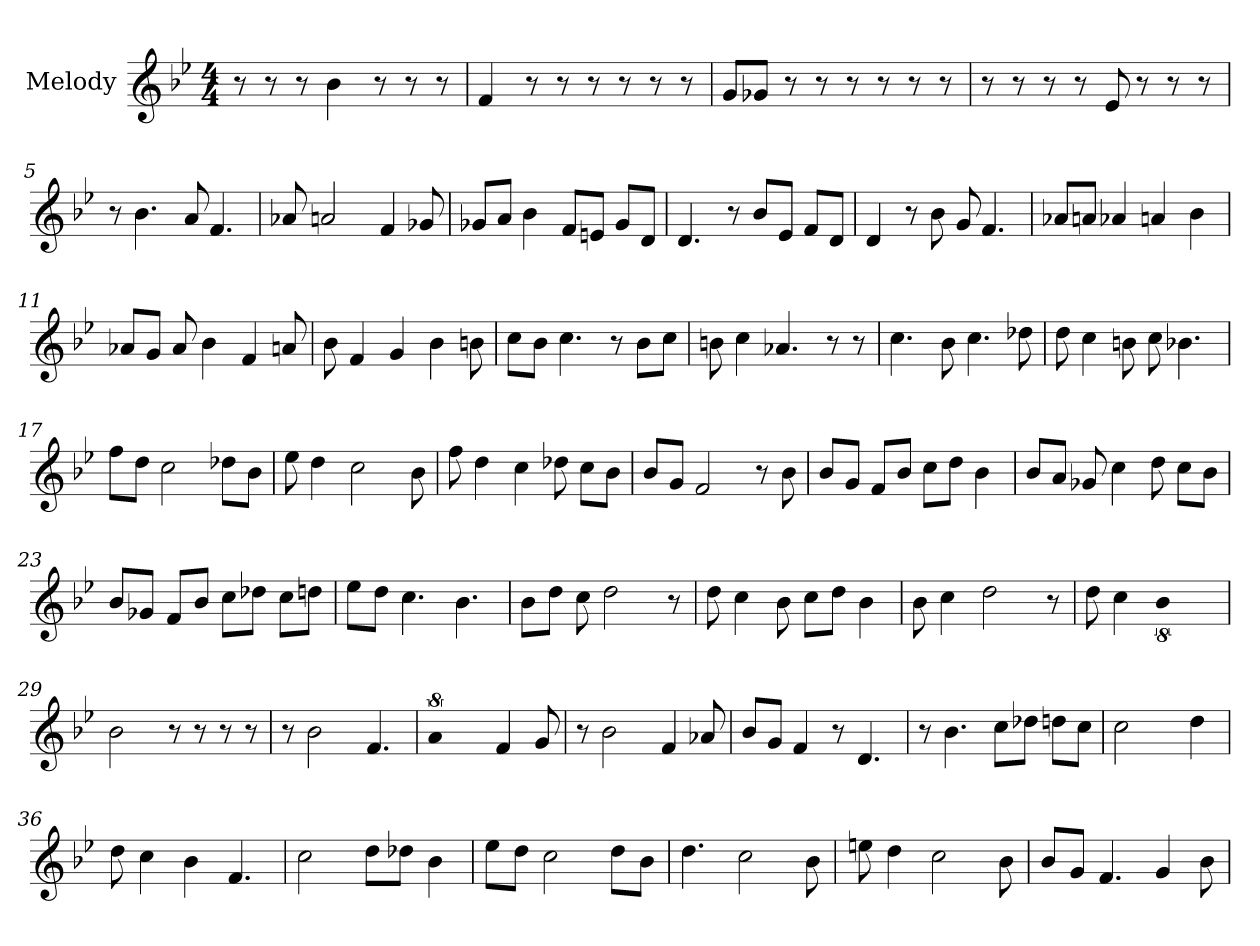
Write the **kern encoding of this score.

**kern
*part1
*staff1
*I"Melody
*clefG2
*k[b-e-]
*B-:
*M4/4
*MM89
=1
8r
8r
8r
4b-
8r
8r
8r
=2
4f
8r
8r
8r
8r
8r
8r
=3
8g/L
8g-/J
8r
8r
8r
8r
8r
8r
=4
8r
8r
8r
8r
8e-
8r
8r
8r
=5
8r
4.b-
8a
4.f
=6
8a-
2a
4f
8g-
=7
8g-/L
8a/J
4b-
8f/L
8e/J
8g-/L
8d/J
=8
4.d
8r
8b-/L
8e-/J
8f/L
8d/J
=9
4d
8r
8b-
8g
4.f
=10
8a-/L
8a/J
4a-
4a
4b-
=11
8a-/L
8g/J
8a-
4b-
4f
8a
=12
8b-
4f
4g
4b-
8b
=13
8cc\L
8b-\J
4.cc
8r
8b-\L
8cc\J
=14
8b
4cc
4.a-
8r
8r
=15
4.cc
8b-
4.cc
8dd-
=16
8dd
4cc
8b
8cc
4.b-
=17
8ff\L
8dd\J
2cc
8dd-\L
8b-\J
=18
8ee-
4dd
2cc
8b-
=19
8ff
4dd
4cc
8dd-
8cc\L
8b-\J
=20
8b-/L
8g/J
2f
8r
8b-
=21
8b-/L
8g/J
8f/L
8b-/J
8cc\L
8dd\J
4b-
=22
8b-/L
8a/J
8g-
4cc
8dd
8cc\L
8b-\J
=23
8b-/L
8g-/J
8f/L
8b-/J
8cc\L
8dd-\J
8cc\L
8dd\J
=24
8ee-\L
8dd\J
4.cc
4.b-
=25
8b-\L
8dd\J
8cc
2dd
8r
=26
8dd
4cc
8b-
8cc\L
8dd\J
4b-
=27
8b-
4cc
2dd
8r
=28
8dd
4cc
!LO:N:vis=2
8%5b-
=29
2b-
8r
8r
8r
8r
=30
8r
2b-
4.f
=31
!LO:N:vis=2
8%5a
4f
8g
=32
8r
2b-
4f
8a-
=33
8b-/L
8g/J
4f
8r
4.d
=34
8r
4.b-
8cc\L
8dd-\J
8dd\L
8cc\J
=35
!LO:N:vis=2
2.cc
4dd
=36
8dd
4cc
4b-
4.f
=37
2cc
8dd\L
8dd-\J
4b-
=38
8ee-\L
8dd\J
2cc
8dd\L
8b-\J
=39
4.dd
2cc
8b-
=40
8ee
4dd
2cc
8b-
=41
8b-/L
8g/J
4.f
4g
8b-
=
*-
